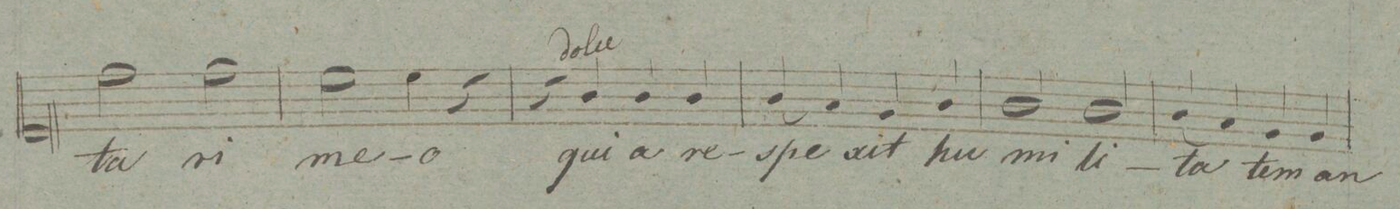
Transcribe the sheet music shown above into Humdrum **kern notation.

**kern	**text	**dynam
*I"Canto.	*	*
*clefC1	*	*
*k[]	*	*
*met(c|)	*	*
*M2/2	*	*
2dd\	-ta-	.
2dd\	-ri	.
=24	=24	=24
2cc\	me-	.
4cc\	-o	.
4r	.	.
=25	=25	=25
4r	.	.
4g/	qui-	.
4g/	-a	.
4g/	re-	.
=26	=26	=26
(4g/	-spe-	.
4f/)	.	.
4e/	-xit	.
4g/	hu-	.
=27	=27	=27
2g/	-mi-	.
2g/	-li-	.
=28	=28	=28
(4g/	-ta-	.
4f/)	.	.
4e/	-tem	.
4e/	an-	.
=29	=29	=29
*-	*-	*-
